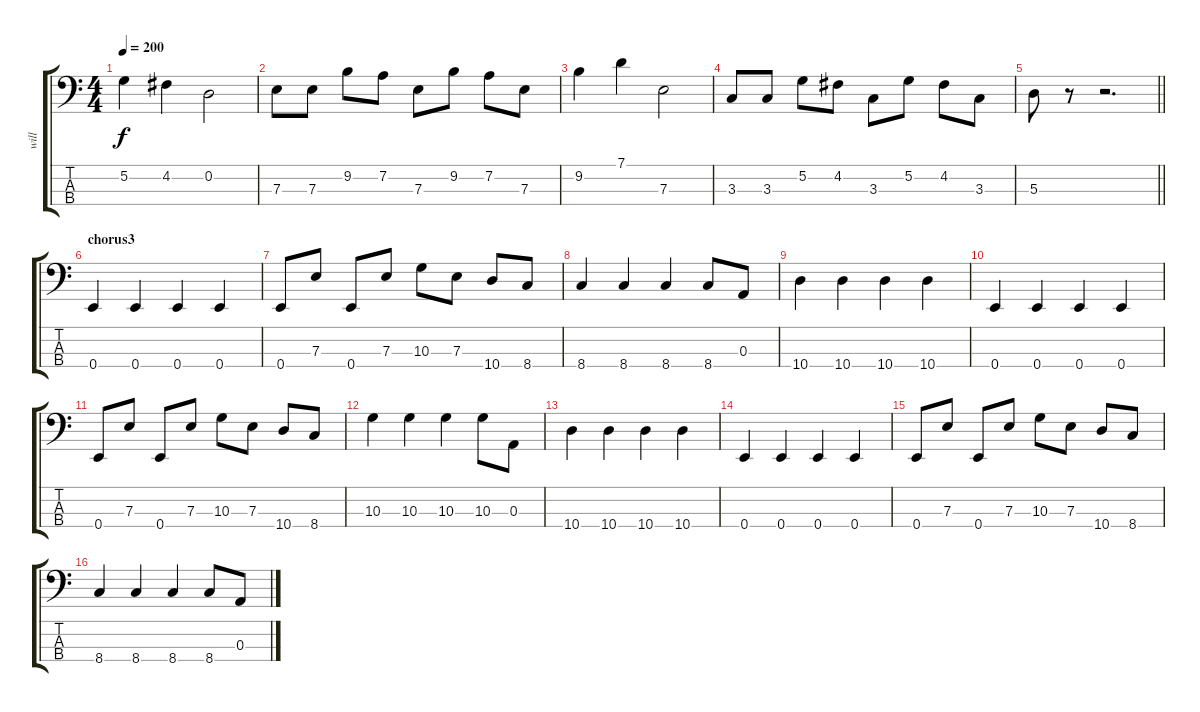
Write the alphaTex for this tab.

\track ("will" "will") {instrument electricbassfinger}
\staff {score tabs}
\tuning (G2 D2 A1 E1) {hide}
\ts (4 4)
\tempo 200
\clef f4
\ks c
5.2.4{dy f} 4.2.4 0.2.2 |
7.3.8 7.3.8 9.2.8 7.2.8 7.3.8 9.2.8 7.2.8 7.3.8 |
9.2.4 7.1.4 7.3.2 |
3.3.8 3.3.8 5.2.8 4.2.8 3.3.8 5.2.8 4.2.8 3.3.8 |
\barLineRight lightlight
5.3.8 r.8 r.2{d} |
\section ("" "chorus3")
0.4.4 0.4.4 0.4.4 0.4.4 |
0.4.8 7.3.8 0.4.8 7.3.8 10.3.8 7.3.8 10.4.8 8.4.8 |
8.4.4 8.4.4 8.4.4 8.4.8 0.3.8 |
10.4.4 10.4.4 10.4.4 10.4.4 |
0.4.4 0.4.4 0.4.4 0.4.4 |
0.4.8 7.3.8 0.4.8 7.3.8 10.3.8 7.3.8 10.4.8 8.4.8 |
10.3.4 10.3.4 10.3.4 10.3.8 0.3.8 |
10.4.4 10.4.4 10.4.4 10.4.4 |
0.4.4 0.4.4 0.4.4 0.4.4 |
0.4.8 7.3.8 0.4.8 7.3.8 10.3.8 7.3.8 10.4.8 8.4.8 |
8.4.4 8.4.4 8.4.4 8.4.8 0.3.8
